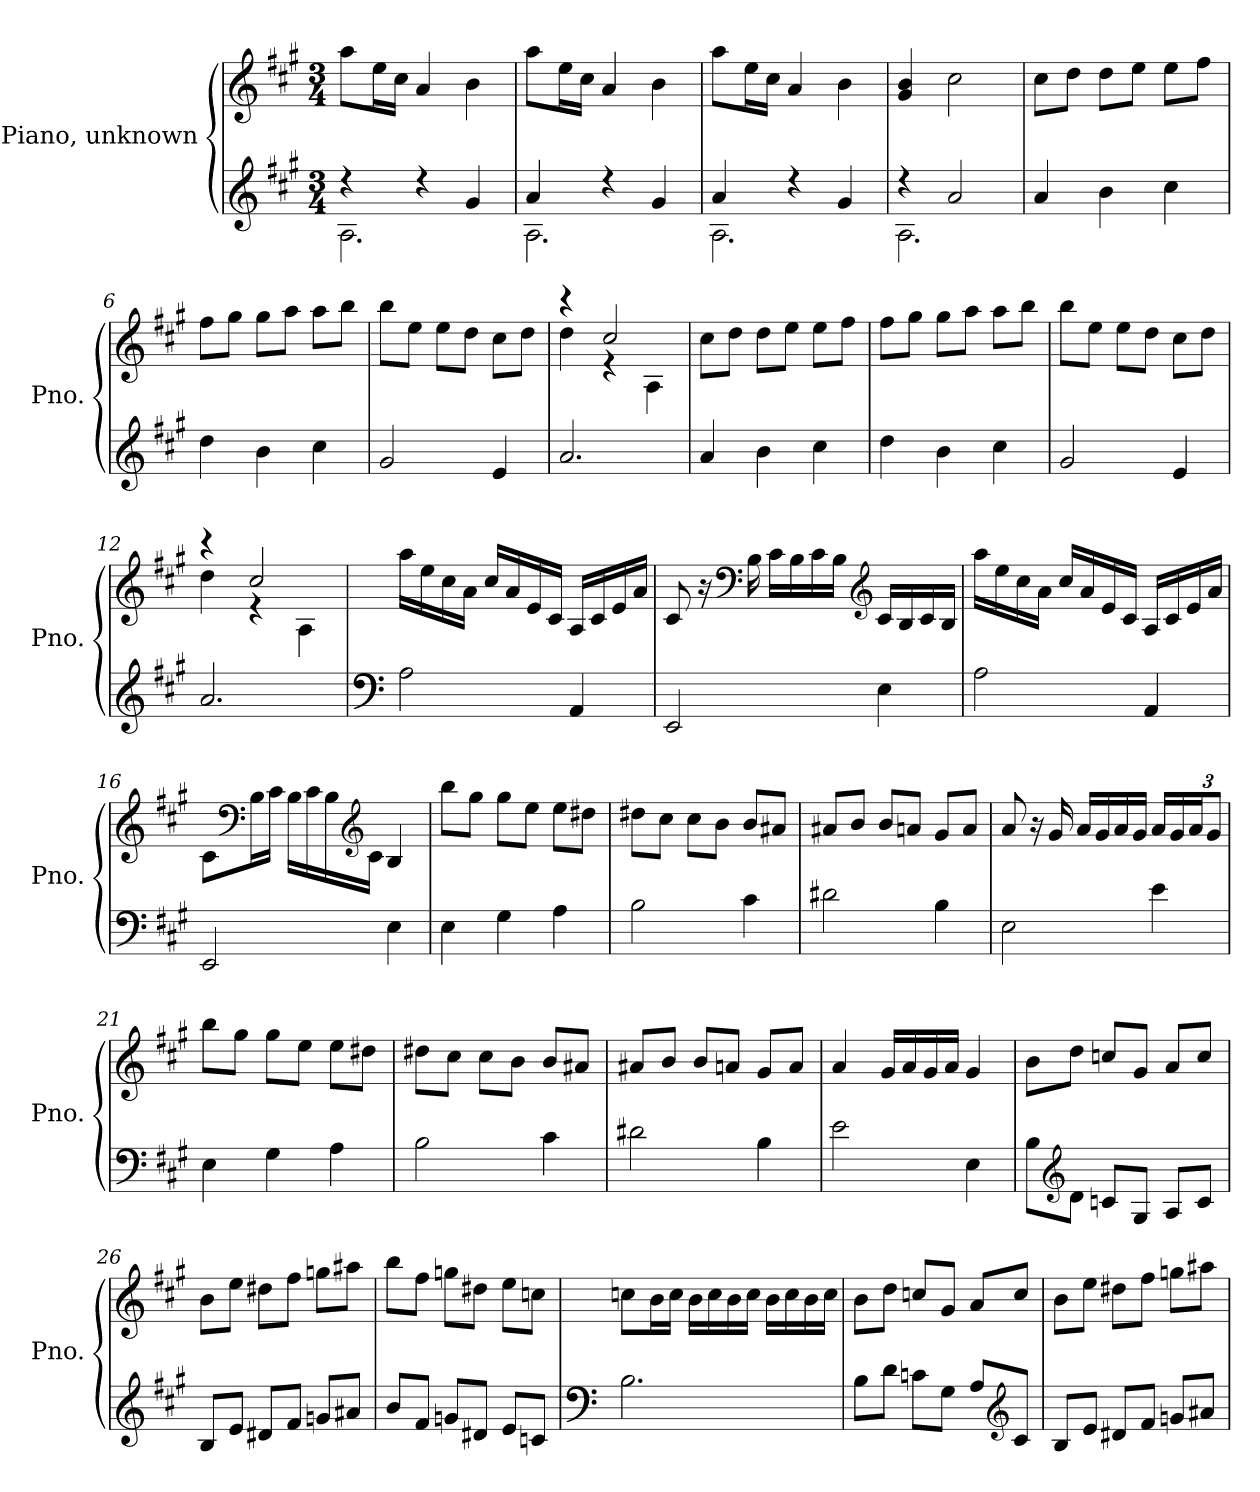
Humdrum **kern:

**kern	**kern
*part1	*part1
*staff2	*staff1
*I"Piano, unknown	*
*I'Pno.	*
*clefG2	*clefG2
*k[f#c#g#]	*k[f#c#g#]
*M3/4	*M3/4
*MM168	*MM168
=1	=1
*^	*
4r	2.A\	8aa\L
.	.	16ee\L
.	.	16cc#\JJ
4r	.	4a/
4g#/	.	4b\
=2	=2	=2
4a/	2.A\	8aa\L
.	.	16ee\L
.	.	16cc#\JJ
4r	.	4a/
4g#/	.	4b\
=3	=3	=3
4a/	2.A\	8aa\L
.	.	16ee\L
.	.	16cc#\JJ
4r	.	4a/
4g#/	.	4b\
=4	=4	=4
4r	2.A\	4g#/ 4b/
2a/	.	2cc#\
*v	*v	*
=5	=5
4a/	8cc#\L
.	8dd\J
4b\	8dd\L
.	8ee\J
4cc#\	8ee\L
.	8ff#\J
=6	=6
4dd\	8ff#\L
.	8gg#\J
4b\	8gg#\L
.	8aa\J
4cc#\	8aa\L
.	8bb\J
=7	=7
2g#/	8bb\L
.	8ee\J
.	8ee\L
.	8dd\J
4e/	8cc#\L
.	8dd\J
!!LO:LB:g=z
=8	=8
*	*^
2.a/	4r	4dd\
.	2cc#/	4r
.	.	4A\
*	*v	*v
=9	=9
4a/	8cc#\L
.	8dd\J
4b\	8dd\L
.	8ee\J
4cc#\	8ee\L
.	8ff#\J
=10	=10
4dd\	8ff#\L
.	8gg#\J
4b\	8gg#\L
.	8aa\J
4cc#\	8aa\L
.	8bb\J
=11	=11
2g#/	8bb\L
.	8ee\J
.	8ee\L
.	8dd\J
4e/	8cc#\L
.	8dd\J
=12	=12
*	*^
2.a/	4r	4dd\
.	2cc#/	4r
.	.	4A\
*	*v	*v
=13	=13
*clefF4	*
2A\	16aa\LL
.	16ee\
.	16cc#\
.	16a\JJ
.	16cc#/LL
.	16a/
.	16e/
.	16c#/JJ
4AA/	16A/LL
.	16c#/
.	16e/
.	16a/JJ
!!LO:LB:g=z
=14	=14
2EE/	8c#/
.	16r
*	*clefF4
.	16B\
.	16c#\LL
.	16B\
.	16c#\
.	16B\JJ
*	*clefG2
4E\	16c#/LL
.	16B/
.	16c#/
.	16B/JJ
=15	=15
2A\	16aa\LL
.	16ee\
.	16cc#\
.	16a\JJ
.	16cc#/LL
.	16a/
.	16e/
.	16c#/JJ
4AA/	16A/LL
.	16c#/
.	16e/
.	16a/JJ
=16	=16
2EE/	8c#\L
*	*clefF4
.	16B\L
.	16c#\JJ
.	16B\LL
.	16c#\
.	16B\
*	*clefG2
.	16c#\JJ
4E\	4B/
!!LO:LB:g=z
=17	=17
4E\	8bb\L
.	8gg#\J
4G#\	8gg#\L
.	8ee\J
4A\	8ee\L
.	8dd#X\J
=18	=18
2B\	8dd#X\L
.	8cc#\J
.	8cc#\L
.	8b\J
4c#\	8b/L
.	8a#X/J
=19	=19
2d#X\	8a#X/L
.	8b/J
.	8b/L
.	8an/J
4B\	8g#/L
.	8a/J
=20	=20
2E\	8a/
.	16r
.	16g#/
.	16a/LL
.	16g#/
.	16a/
.	16g#/JJ
4e\	16a/LL
.	16g#/
*	*Xbrackettup
.	24a/J
.	12g#/J
=21	=21
4E\	8bb\L
.	8gg#\J
4G#\	8gg#\L
.	8ee\J
4A\	8ee\L
.	8dd#X\J
!!LO:LB:g=z
=22	=22
2B\	8dd#X\L
.	8cc#\J
.	8cc#\L
.	8b\J
4c#\	8b/L
.	8a#X/J
=23	=23
2d#X\	8a#X/L
.	8b/J
.	8b/L
.	8an/J
4B\	8g#/L
.	8a/J
=24	=24
2e\	4a/
.	16g#/LL
.	16a/
.	16g#/
.	16a/JJ
4E\	4g#/
=25	=25
8B\L	8b\L
*clefG2	*
8d\J	8dd\J
8cn/L	8ccn/L
8G#/J	8g#/J
8A/L	8a/L
8c/J	8cc/J
=26	=26
8B/L	8b\L
8e/J	8ee\J
8d#X/L	8dd#X\L
8f#/J	8ff#\J
8gn/L	8ggn\L
8a#X/J	8aa#X\J
!!LO:LB:g=z
=27	=27
8b/L	8bb\L
8f#/J	8ff#\J
8gn/L	8ggn\L
8d#X/J	8dd#X\J
8e/L	8ee\L
8cn/J	8ccn\J
=28	=28
*clefF4	*
2.B\	8ccn\L
.	16b\L
.	16cc\JJ
.	16b\LL
.	16cc\
.	16b\
.	16cc\JJ
.	16b\LL
.	16cc\
.	16b\
.	16cc\JJ
=29	=29
8B\L	8b\L
8d\J	8dd\J
8cn\L	8ccn/L
8G#\J	8g#/J
8A/L	8a/L
*clefG2	*
8c/J	8cc/J
=30	=30
8B/L	8b\L
8e/J	8ee\J
8d#X/L	8dd#X\L
8f#/J	8ff#\J
8gn/L	8ggn\L
8a#X/J	8aa#X\J
=	=
*-	*-
